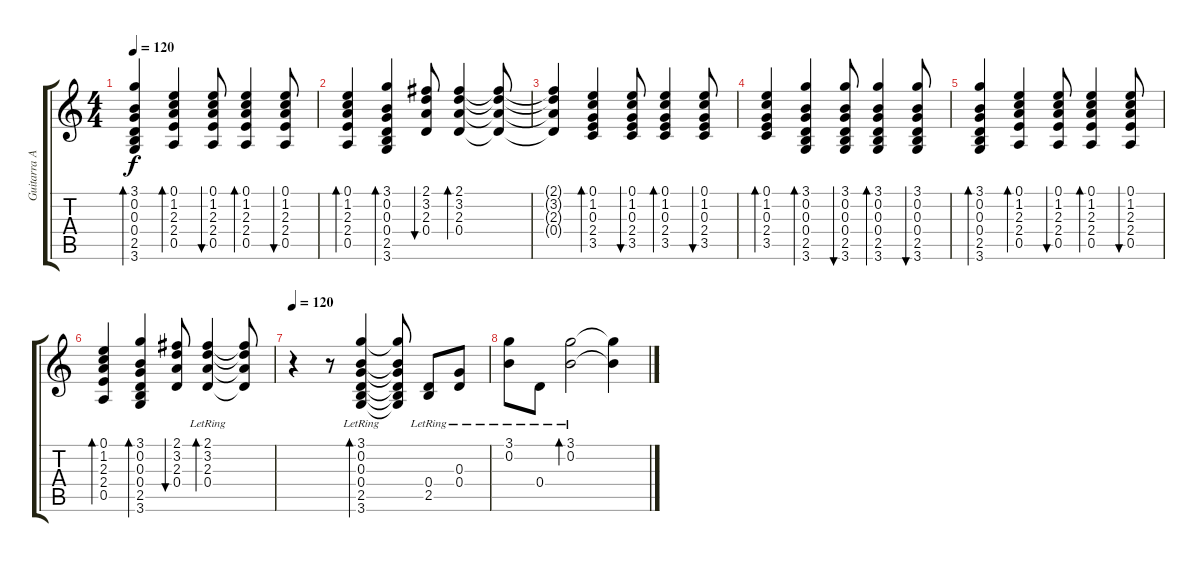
\track ("Guitarra Acústica" "Guitarra A") {instrument acousticguitarsteel}
\staff {score tabs}
\tuning (E4 B3 G3 D3 A2 E2) {hide}
\ts (4 4)
\tempo 120
\clef g2
\ks c
(3.1 0.2 0.3 0.4 2.5 3.6).4{bd 60 dy f} (0.1 1.2 2.3 2.4 0.5).4{bd 60} (0.1 1.2 2.3 2.4 0.5).8{bu 60} (0.1 1.2 2.3 2.4 0.5).4{bd 60} (0.1 1.2 2.3 2.4 0.5).8{bu 60} |
(0.1 1.2 2.3 2.4 0.5).4{bd 60} (3.1 0.2 0.3 0.4 2.5 3.6).4{bd 60} (2.1 3.2 2.3 0.4).8{bu 60} (2.1 3.2 2.3 0.4).4{bd 60} (2.1{t} 3.2{t} 2.3{t} 0.4{t}).8 |
(2.1{t} 3.2{t} 2.3{t} 0.4{t}).4 (0.1 1.2 0.3 2.4 3.5).4{bd 60} (0.1 1.2 0.3 2.4 3.5).8{bu 60} (0.1 1.2 0.3 2.4 3.5).4{bd 60} (0.1 1.2 0.3 2.4 3.5).8{bu 60} |
(0.1 1.2 0.3 2.4 3.5).4{bd 60} (3.1 0.2 0.3 0.4 2.5 3.6).4{bd 60} (3.1 0.2 0.3 0.4 2.5 3.6).8{bu 60} (3.1 0.2 0.3 0.4 2.5 3.6).4{bd 60} (3.1 0.2 0.3 0.4 2.5 3.6).8{bu 60} |
(3.1 0.2 0.3 0.4 2.5 3.6).4{bd 60} (0.1 1.2 2.3 2.4 0.5).4{bd 60} (0.1 1.2 2.3 2.4 0.5).8{bu 60} (0.1 1.2 2.3 2.4 0.5).4{bd 60} (0.1 1.2 2.3 2.4 0.5).8{bu 60} |
(0.1 1.2 2.3 2.4 0.5).4{bd 60} (3.1 0.2 0.3 0.4 2.5 3.6).4{bd 60} (2.1 3.2 2.3 0.4).8{bu 60} (2.1{lr} 3.2{lr} 2.3{lr} 0.4{lr}).4{bd 60} (2.1{t} 3.2{t} 2.3{t} 0.4{t}).8 |
\tempo 120
r.4 r.8 (3.1{lr} 0.2{lr} 0.3{lr} 0.4 2.5{lr} 3.6{lr}).4{bd 240} (3.1{t} 0.2{t} 0.3{t} 0.4{t} 2.5{t} 3.6{t}).8 (0.4{lr} 2.5{lr}).8 (0.3{lr} 0.4{lr}).8 |
(3.1{lr} 0.2{lr}).8 0.4{lr}.8 (3.1{lr} 0.2{lr}).2{bd 240} (3.1{t} 0.2{t}).4
